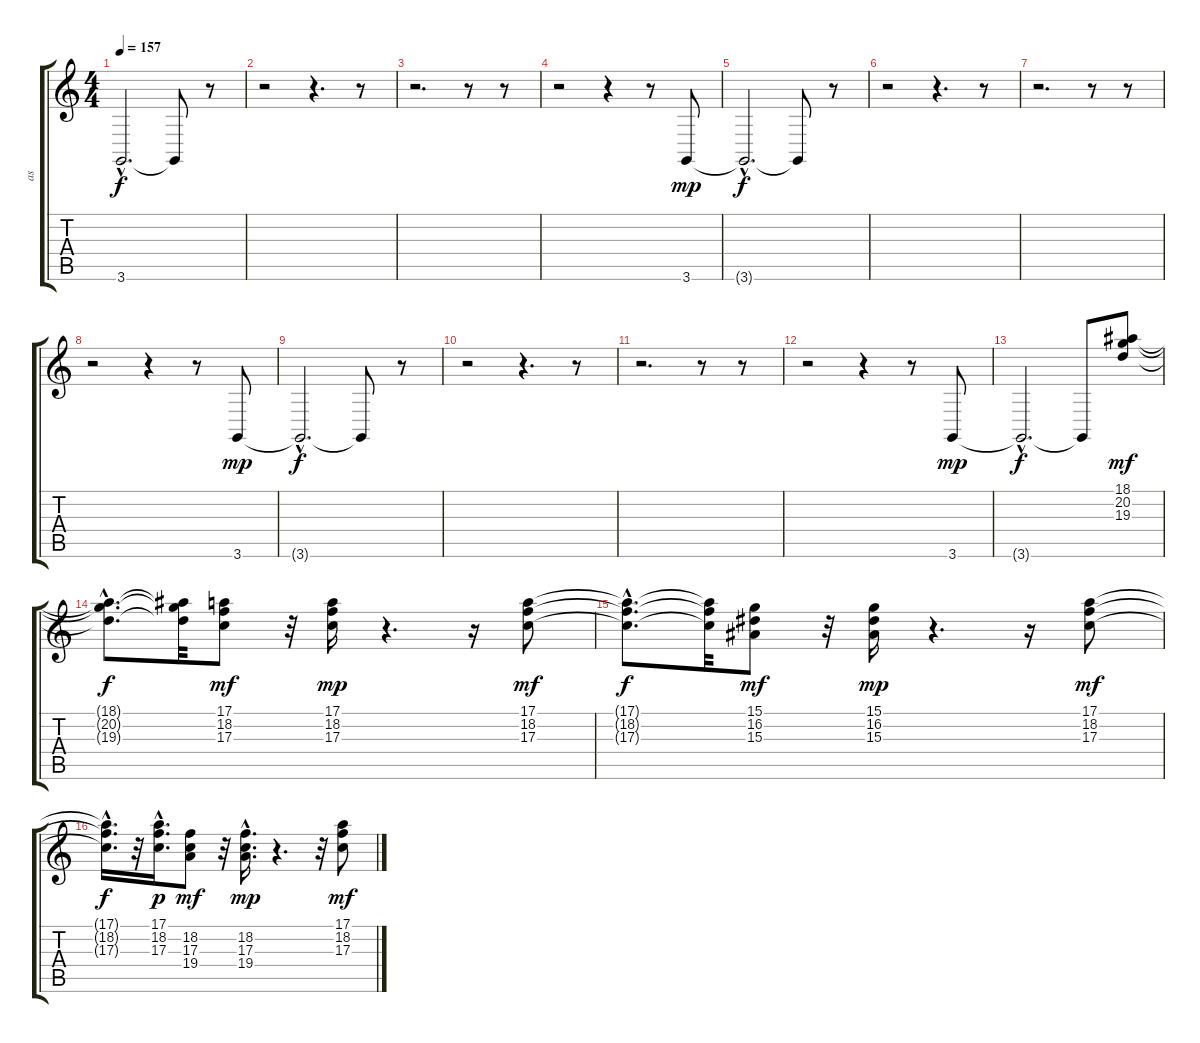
\track ("ass" "as") {instrument synthbrass1}
\staff {score tabs}
\tuning (E4 B3 G3 D3 A2 E2) {hide}
\ts (4 4)
\tempo 157
\clef g2
\ks c
3.6{hac t}.2{d dy f} 3.6{t}.8 r.8 |
r.2 r.4{d} r.8 |
r.2{d} r.8 r.8 |
r.2 r.4 r.8 3.6.8{dy mp} |
3.6{hac t}.2{d dy f} 3.6{t}.8 r.8 |
r.2 r.4{d} r.8 |
r.2{d} r.8 r.8 |
r.2 r.4 r.8 3.6.8{dy mp} |
3.6{hac t}.2{d dy f} 3.6{t}.8 r.8 |
r.2 r.4{d} r.8 |
r.2{d} r.8 r.8 |
r.2 r.4 r.8 3.6.8{dy mp} |
3.6{hac t}.2{d dy f} 3.6{t}.8 (18.1 20.2 19.3).8{dy mf} |
(18.1{hac t} 20.2{hac t} 19.3{hac t}).8{d dy f} (18.1{t} 20.2{t} 19.3{t}).32 (17.1 18.2 17.3).8{dy mf} r.32 (17.1 18.2 17.3).16{dy mp} r.4{d} r.16 (17.1 18.2 17.3).8{dy mf} |
(17.1{hac t} 18.2{hac t} 17.3{hac t}).8{d dy f} (17.1{t} 18.2{t} 17.3{t}).32 (15.1 16.2 15.3).8{dy mf} r.32 (15.1 16.2 15.3).16{dy mp} r.4{d} r.16 (17.1 18.2 17.3).8{dy mf} |
(17.1{hac t} 18.2{hac t} 17.3{hac t}).16{d dy f} r.32 (17.1{hac} 18.2{hac} 17.3{hac}).16{d dy p} (18.2 17.3 19.4).8{dy mf} r.32 (18.2{hac} 17.3 19.4).16{d dy mp} r.4{d} r.32 (17.1 18.2 17.3).8{dy mf}
